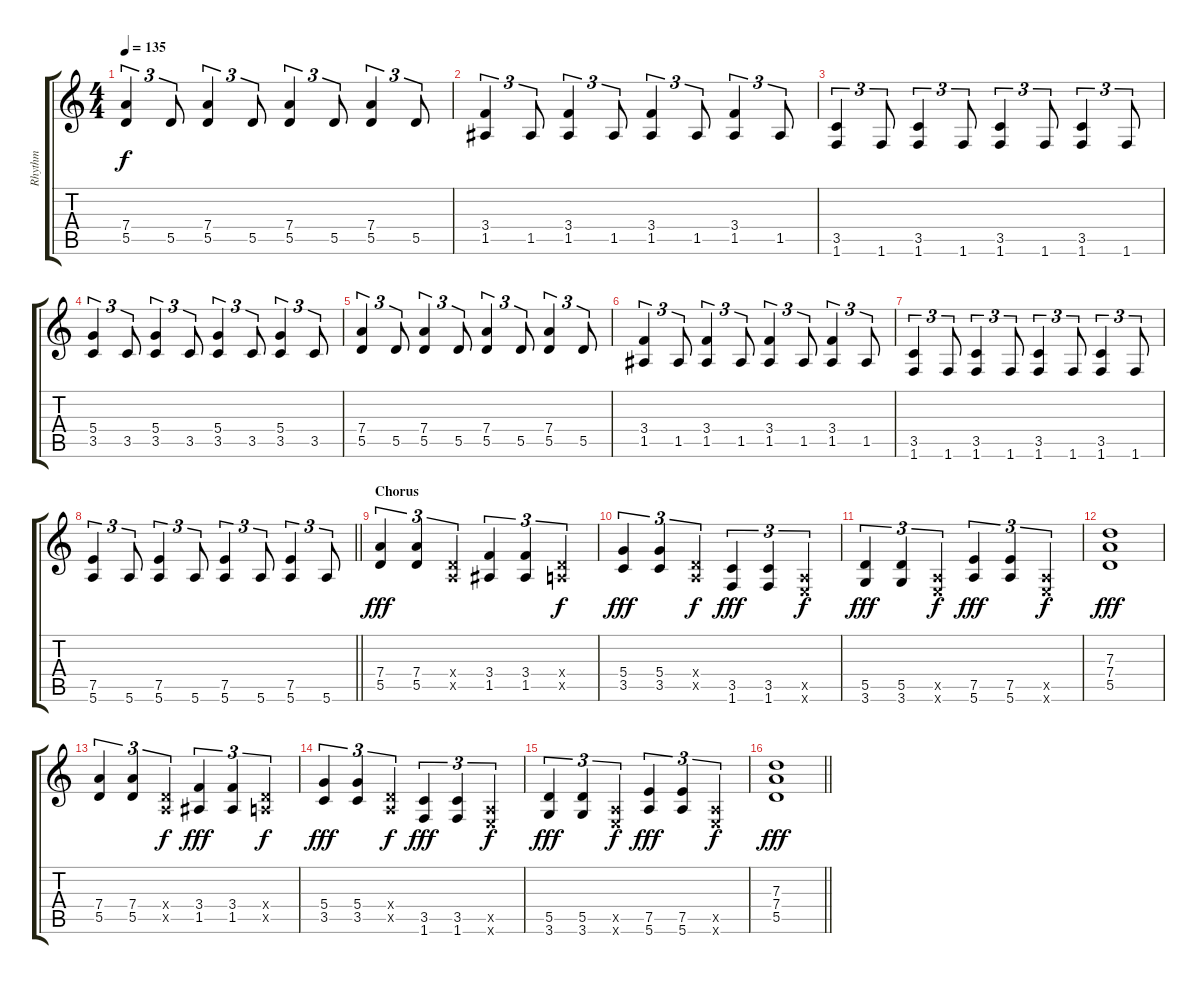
\track ("Rhythm" "Rhythm") {instrument distortionguitar}
\staff {score tabs}
\tuning (E4 B3 G3 D3 A2 E2) {hide}
\ts (4 4)
\tempo 135
\clef g2
\ks c
(7.4 5.5).4{tu (3 2) dy f} 5.5.8{tu (3 2)} (7.4 5.5).4{tu (3 2)} 5.5.8{tu (3 2)} (7.4 5.5).4{tu (3 2)} 5.5.8{tu (3 2)} (7.4 5.5).4{tu (3 2)} 5.5.8{tu (3 2)} |
(3.4 1.5).4{tu (3 2)} 1.5.8{tu (3 2)} (3.4 1.5).4{tu (3 2)} 1.5.8{tu (3 2)} (3.4 1.5).4{tu (3 2)} 1.5.8{tu (3 2)} (3.4 1.5).4{tu (3 2)} 1.5.8{tu (3 2)} |
(3.5 1.6).4{tu (3 2)} 1.6.8{tu (3 2)} (3.5 1.6).4{tu (3 2)} 1.6.8{tu (3 2)} (3.5 1.6).4{tu (3 2)} 1.6.8{tu (3 2)} (3.5 1.6).4{tu (3 2)} 1.6.8{tu (3 2)} |
(5.4 3.5).4{tu (3 2)} 3.5.8{tu (3 2)} (5.4 3.5).4{tu (3 2)} 3.5.8{tu (3 2)} (5.4 3.5).4{tu (3 2)} 3.5.8{tu (3 2)} (5.4 3.5).4{tu (3 2)} 3.5.8{tu (3 2)} |
(7.4 5.5).4{tu (3 2)} 5.5.8{tu (3 2)} (7.4 5.5).4{tu (3 2)} 5.5.8{tu (3 2)} (7.4 5.5).4{tu (3 2)} 5.5.8{tu (3 2)} (7.4 5.5).4{tu (3 2)} 5.5.8{tu (3 2)} |
(3.4 1.5).4{tu (3 2)} 1.5.8{tu (3 2)} (3.4 1.5).4{tu (3 2)} 1.5.8{tu (3 2)} (3.4 1.5).4{tu (3 2)} 1.5.8{tu (3 2)} (3.4 1.5).4{tu (3 2)} 1.5.8{tu (3 2)} |
(3.5 1.6).4{tu (3 2)} 1.6.8{tu (3 2)} (3.5 1.6).4{tu (3 2)} 1.6.8{tu (3 2)} (3.5 1.6).4{tu (3 2)} 1.6.8{tu (3 2)} (3.5 1.6).4{tu (3 2)} 1.6.8{tu (3 2)} |
\barLineRight lightlight
(7.5 5.6).4{tu (3 2)} 5.6.8{tu (3 2)} (7.5 5.6).4{tu (3 2)} 5.6.8{tu (3 2)} (7.5 5.6).4{tu (3 2)} 5.6.8{tu (3 2)} (7.5 5.6).4{tu (3 2)} 5.6.8{tu (3 2)} |
\section ("" "Chorus")
(7.4 5.5).4{tu (3 2) dy fff} (7.4 5.5).4{tu (3 2)} (0.4{x} 0.5{x}).4{tu (3 2)} (3.4 1.5).4{tu (3 2)} (3.4 1.5).4{tu (3 2)} (0.4{x} 0.5{x}).4{tu (3 2) dy f} |
(5.4 3.5).4{tu (3 2) dy fff} (5.4 3.5).4{tu (3 2)} (0.4{x} 0.5{x}).4{tu (3 2) dy f} (3.5 1.6).4{tu (3 2) dy fff} (3.5 1.6).4{tu (3 2)} (0.5{x} 0.6{x}).4{tu (3 2) dy f} |
(5.5 3.6).4{tu (3 2) dy fff} (5.5 3.6).4{tu (3 2)} (0.5{x} 0.6{x}).4{tu (3 2) dy f} (7.5 5.6).4{tu (3 2) dy fff} (7.5 5.6).4{tu (3 2)} (0.5{x} 0.6{x}).4{tu (3 2) dy f} |
(7.3 7.4 5.5).1{dy fff} |
(7.4 5.5).4{tu (3 2)} (7.4 5.5).4{tu (3 2)} (0.4{x} 0.5{x}).4{tu (3 2) dy f} (3.4 1.5).4{tu (3 2) dy fff} (3.4 1.5).4{tu (3 2)} (0.4{x} 0.5{x}).4{tu (3 2) dy f} |
(5.4 3.5).4{tu (3 2) dy fff} (5.4 3.5).4{tu (3 2)} (0.4{x} 0.5{x}).4{tu (3 2) dy f} (3.5 1.6).4{tu (3 2) dy fff} (3.5 1.6).4{tu (3 2)} (0.5{x} 0.6{x}).4{tu (3 2) dy f} |
(5.5 3.6).4{tu (3 2) dy fff} (5.5 3.6).4{tu (3 2)} (0.5{x} 0.6{x}).4{tu (3 2) dy f} (7.5 5.6).4{tu (3 2) dy fff} (7.5 5.6).4{tu (3 2)} (0.5{x} 0.6{x}).4{tu (3 2) dy f} |
\barLineRight lightlight
(7.3 7.4 5.5).1{dy fff}
